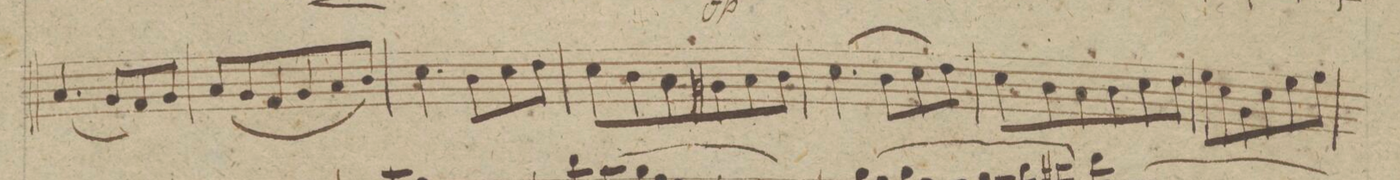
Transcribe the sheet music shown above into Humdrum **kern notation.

**kern	**fing	**dynam
*I"Violino 1mo	*	*
*clefG2	*	*
*k[f#]	*	*
*M3/4	*	*
(4.a/	.	.
8g/L	.	.
8f#/	.	.
8g/J)	.	.
=22	=22	=22
(8a/L	.	.
8g/	.	.
8f#/	.	.
8g/	.	.
8a/	.	.
8b/J)	.	.
=23	=23	=23
4.cc\	.	.
8b\L	.	.
8cc\	.	.
8dd\J	.	.
=24	=24	=24
8cc\L	.	.
8b\	.	.
8a\	.	.
8g#X\	.	.
8a\	.	.
8b\J	.	.
=25	=25	=25
(4.cc\	.	.
8b\L	.	.
8cc\	.	.
8dd\J)	.	.
=26	=26	=26
8cc\L	.	.
8b\	.	.
8a\	.	.
8b\	.	.
8cc\	.	.
8dd\J	.	.
=27	=27	=27
8ee\L	.	.
8cc\	.	.
8g\	.	.
8cc\	.	.
8ee\	.	.
8ff#\J	.	.
=28	=28	=28
*-	*-	*-
